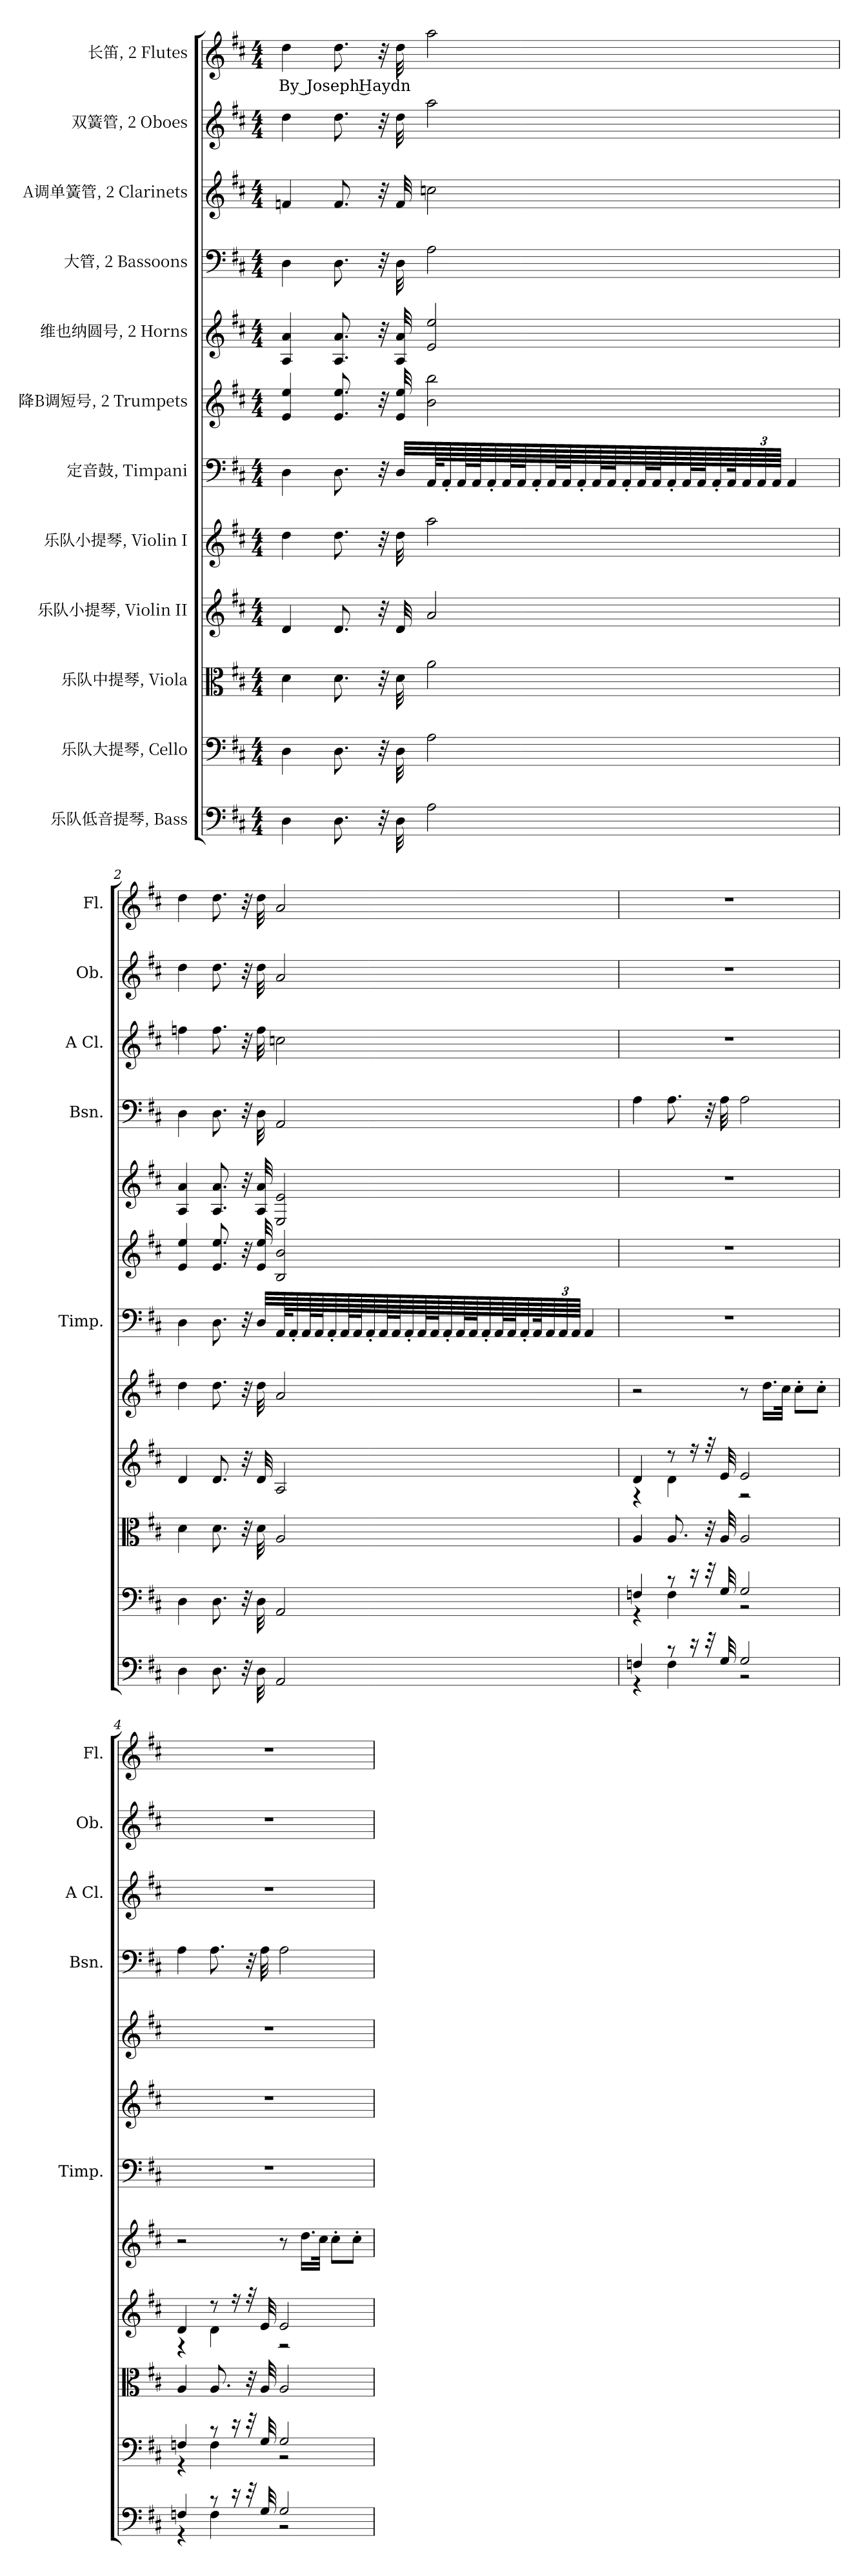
**kern	**kern	**kern	**kern	**kern	**kern	**kern	**kern	**kern	**kern	**kern	**kern	**text
*part12	*part11	*part10	*part9	*part8	*part7	*part6	*part5	*part4	*part3	*part2	*part1	*part1
*staff12	*staff11	*staff10	*staff9	*staff8	*staff7	*staff6	*staff5	*staff4	*staff3	*staff2	*staff1	*staff1
*I"乐队低音提琴, Bass	*I"乐队大提琴, Cello	*I"乐队中提琴, Viola	*I"乐队小提琴, Violin II	*I"乐队小提琴, Violin I	*I"定音鼓, Timpani	*I"降B调短号, 2 Trumpets	*I"维也纳圆号, 2 Horns	*I"大管, 2 Bassoons	*I"A调单簧管, 2 Clarinets	*I"双簧管, 2 Oboes	*I"长笛, 2 Flutes	*
*	*	*	*	*	*I'Timp.	*	*	*I'Bsn.	*I'A Cl.	*I'Ob.	*I'Fl.	*
*clefF4	*clefF4	*clefC3	*clefG2	*clefG2	*clefF4	*clefG2	*clefG2	*clefF4	*clefG2	*clefG2	*clefG2	*
*ITrd7c12	*	*	*	*	*	*ITrd1c2	*ITrd4c7	*	*ITrd2c3	*	*	*
*k[f#c#]	*k[f#c#]	*k[f#c#]	*k[f#c#]	*k[f#c#]	*k[f#c#]	*k[]	*k[f#]	*k[f#c#]	*k[f#c#g#d#a#]	*k[f#c#]	*k[f#c#]	*
*M4/4	*M4/4	*M4/4	*M4/4	*M4/4	*M4/4	*M4/4	*M4/4	*M4/4	*M4/4	*M4/4	*M4/4	*
*MM35	*MM35	*MM35	*MM35	*MM35	*MM35	*MM35	*MM35	*MM35	*MM35	*MM35	*MM35	*
=1	=1	=1	=1	=1	=1	=1	=1	=1	=1	=1	=1	=1
4DD\	4D\	4d\	4d/	4dd\	4D\	4d/ 4dd/	4D/ 4d/	4D\	4dn/	4dd\	4dd\	By Joseph Haydn
8.DD\	8.D\	8.d\	8.d/	8.dd\	8.D\	8.d/ 8.dd/	8.D/ 8.d/	8.D\	8.d/	8.dd\	8.dd\	.
32r	32r	32r	32r	32r	32r	32r	32r	32r	32r	32r	32r	.
32DD\	32D\	32d\	32d/	32dd\	32D/LLL	32d/ 32dd/	32D/ 32d/	32D\	32d/	32dd\	32dd\	.
2AA\	2A\	2a\	2a/	2aa\	128AA/KL	2a\ 2aa\	2A/ 2a/	2A\	2an\	2aa\	2aa\	.
.	.	.	.	.	64AA'/	.	.	.	.	.	.	.
.	.	.	.	.	128AA/L	.	.	.	.	.	.	.
.	.	.	.	.	128AA/J	.	.	.	.	.	.	.
.	.	.	.	.	64AA'/	.	.	.	.	.	.	.
.	.	.	.	.	128AA/L	.	.	.	.	.	.	.
.	.	.	.	.	128AA/J	.	.	.	.	.	.	.
.	.	.	.	.	64AA'/	.	.	.	.	.	.	.
.	.	.	.	.	128AA/L	.	.	.	.	.	.	.
.	.	.	.	.	128AA/J	.	.	.	.	.	.	.
.	.	.	.	.	64AA'/	.	.	.	.	.	.	.
.	.	.	.	.	128AA/L	.	.	.	.	.	.	.
.	.	.	.	.	128AA/J	.	.	.	.	.	.	.
.	.	.	.	.	64AA'/	.	.	.	.	.	.	.
.	.	.	.	.	128AA/L	.	.	.	.	.	.	.
.	.	.	.	.	128AA/J	.	.	.	.	.	.	.
.	.	.	.	.	64AA'/	.	.	.	.	.	.	.
.	.	.	.	.	128AA/L	.	.	.	.	.	.	.
.	.	.	.	.	128AA/J	.	.	.	.	.	.	.
.	.	.	.	.	64AA'/	.	.	.	.	.	.	.
.	.	.	.	.	128AA/K	.	.	.	.	.	.	.
*	*	*	*	*	*Xbrackettup	*	*	*	*	*	*	*
.	.	.	.	.	96AA/	.	.	.	.	.	.	.
.	.	.	.	.	96AA/	.	.	.	.	.	.	.
.	.	.	.	.	96AA/JJJJ	.	.	.	.	.	.	.
.	.	.	.	.	4AA/	.	.	.	.	.	.	.
!!LO:PB:g=z
=2	=2	=2	=2	=2	=2	=2	=2	=2	=2	=2	=2	=2
4DD\	4D\	4d\	4d/	4dd\	4D\	4d/ 4dd/	4D/ 4d/	4D\	4ddn\	4dd\	4dd\	.
8.DD\	8.D\	8.d\	8.d/	8.dd\	8.D\	8.d/ 8.dd/	8.D/ 8.d/	8.D\	8.dd\	8.dd\	8.dd\	.
32r	32r	32r	32r	32r	32r	32r	32r	32r	32r	32r	32r	.
32DD\	32D\	32d\	32d/	32dd\	32D/LLL	32d/ 32dd/	32D/ 32d/	32D\	32dd\	32dd\	32dd\	.
2AAA/	2AA/	2A/	2A/	2a/	128AA/KL	2A/ 2a/	2AA/ 2A/	2AA/	2an\	2a/	2a/	.
.	.	.	.	.	64AA'/	.	.	.	.	.	.	.
.	.	.	.	.	128AA/L	.	.	.	.	.	.	.
.	.	.	.	.	128AA/J	.	.	.	.	.	.	.
.	.	.	.	.	64AA'/	.	.	.	.	.	.	.
.	.	.	.	.	128AA/L	.	.	.	.	.	.	.
.	.	.	.	.	128AA/J	.	.	.	.	.	.	.
.	.	.	.	.	64AA'/	.	.	.	.	.	.	.
.	.	.	.	.	128AA/L	.	.	.	.	.	.	.
.	.	.	.	.	128AA/J	.	.	.	.	.	.	.
.	.	.	.	.	64AA'/	.	.	.	.	.	.	.
.	.	.	.	.	128AA/L	.	.	.	.	.	.	.
.	.	.	.	.	128AA/J	.	.	.	.	.	.	.
.	.	.	.	.	64AA'/	.	.	.	.	.	.	.
.	.	.	.	.	128AA/L	.	.	.	.	.	.	.
.	.	.	.	.	128AA/J	.	.	.	.	.	.	.
.	.	.	.	.	64AA'/	.	.	.	.	.	.	.
.	.	.	.	.	128AA/L	.	.	.	.	.	.	.
.	.	.	.	.	128AA/J	.	.	.	.	.	.	.
.	.	.	.	.	64AA'/	.	.	.	.	.	.	.
.	.	.	.	.	128AA/K	.	.	.	.	.	.	.
.	.	.	.	.	96AA/	.	.	.	.	.	.	.
.	.	.	.	.	96AA/	.	.	.	.	.	.	.
.	.	.	.	.	96AA/JJJJ	.	.	.	.	.	.	.
.	.	.	.	.	4AA/	.	.	.	.	.	.	.
=3	=3	=3	=3	=3	=3	=3	=3	=3	=3	=3	=3	=3
*^	*^	*	*^	*	*	*	*	*	*	*	*	*
4FFn/	4r	4Fn/	4r	4A/	4d/	4r	2r	1r	1r	1r	4A\	1r	1r	1r	.
8r	4FF\	8r	4F\	8.A/	8r	4d\	.	.	.	.	8.A\	.	.	.	.
16r	.	16r	.	.	16r	.	.	.	.	.	.	.	.	.	.
32r	.	32r	.	32r	32r	.	.	.	.	.	32r	.	.	.	.
32GG/	.	32G/	.	32A/	32e/	.	.	.	.	.	32A\	.	.	.	.
2GG/	2r	2G/	2r	2A/	2e/	2r	8r	.	.	.	2A\	.	.	.	.
.	.	.	.	.	.	.	16.dd\LL	.	.	.	.	.	.	.	.
.	.	.	.	.	.	.	32cc#\JJk	.	.	.	.	.	.	.	.
.	.	.	.	.	.	.	8cc#'\L	.	.	.	.	.	.	.	.
.	.	.	.	.	.	.	8cc#'\J	.	.	.	.	.	.	.	.
!!LO:PB:g=z
=4	=4	=4	=4	=4	=4	=4	=4	=4	=4	=4	=4	=4	=4	=4	=4
4FFn/	4r	4Fn/	4r	4A/	4d/	4r	2r	1r	1r	1r	4A\	1r	1r	1r	.
8r	4FF\	8r	4F\	8.A/	8r	4d\	.	.	.	.	8.A\	.	.	.	.
16r	.	16r	.	.	16r	.	.	.	.	.	.	.	.	.	.
32r	.	32r	.	32r	32r	.	.	.	.	.	32r	.	.	.	.
32GG/	.	32G/	.	32A/	32e/	.	.	.	.	.	32A\	.	.	.	.
2GG/	2r	2G/	2r	2A/	2e/	2r	8r	.	.	.	2A\	.	.	.	.
.	.	.	.	.	.	.	16.dd\LL	.	.	.	.	.	.	.	.
.	.	.	.	.	.	.	32cc#\JJk	.	.	.	.	.	.	.	.
.	.	.	.	.	.	.	8cc#'\L	.	.	.	.	.	.	.	.
.	.	.	.	.	.	.	8cc#'\J	.	.	.	.	.	.	.	.
*v	*v	*	*	*	*v	*v	*	*	*	*	*	*	*	*	*
*	*v	*v	*	*	*	*	*	*	*	*	*	*	*
=	=	=	=	=	=	=	=	=	=	=	=	=
*-	*-	*-	*-	*-	*-	*-	*-	*-	*-	*-	*-	*-
